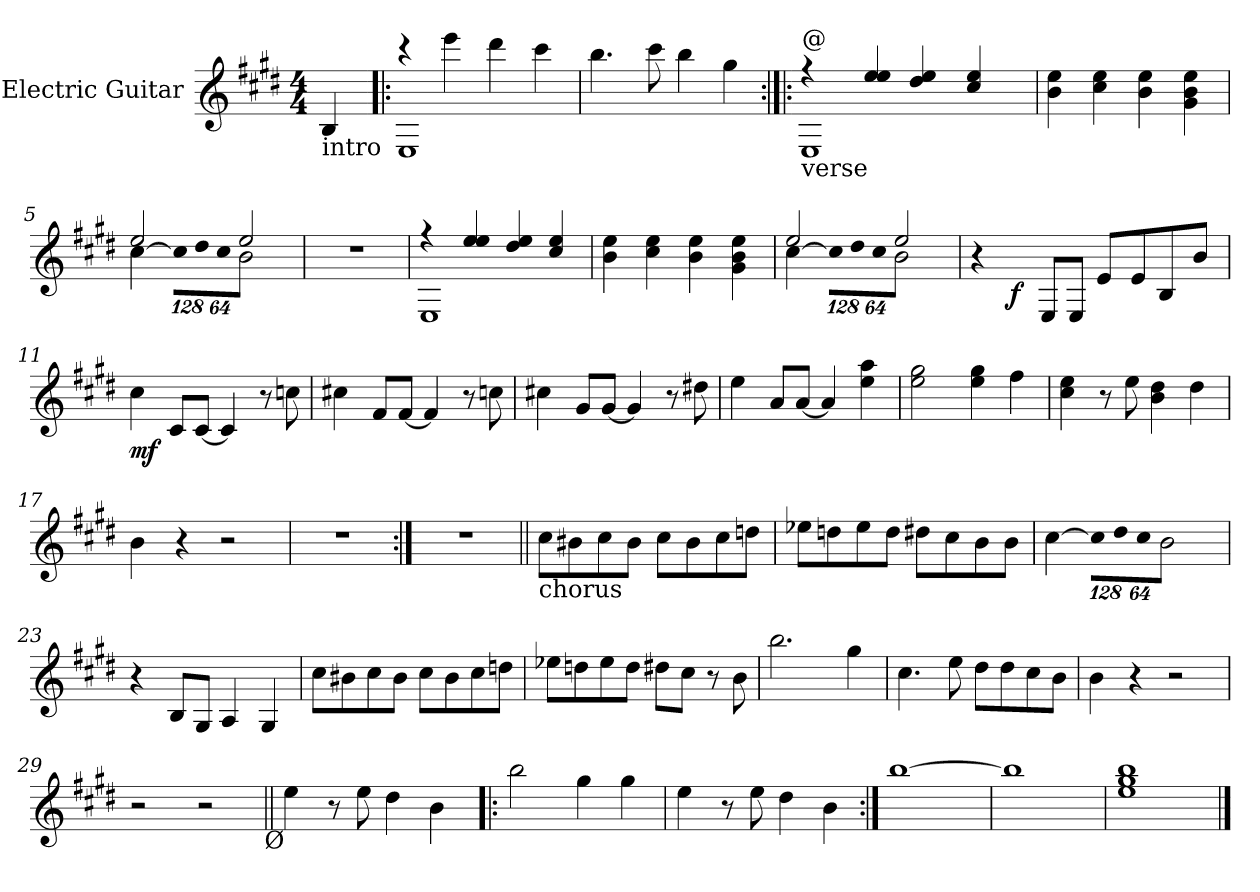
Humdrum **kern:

**kern	**dynam
*part1	*part1
*staff1	*staff1
*I"Electric Guitar	*
*I'E. Gtr.	*
!!LO:PB:g=z
*clefG2	*
*ITrd7c12	*
*k[f#c#g#d#]	*
*E:	*
*M4/4	*
*MM135	*
=	=
!LO:TX:b:t=intro	!
4BBi/	.
=1!|:	=1!|:
*^	*
4r	1EEi	.
4eei\	.	.
4dd#i\	.	.
4cc#i\	.	.
*v	*v	*
=2	=2
4.bi\	.
8cc#i\	.
4bi\	.
4g#i\	.
!!LO:LB:g=z
=3:|!|:	=3:|!|:
*^	*
!LO:TX:b:t=verse	!	!
*	*^	*
4r	1EEi	32ryy	.
.	.	64...ryy	.
!	!	!LO:TX:a:rj:t=@	!
.	.	2ryy	.
4ei/ 4ei	.	.	.
4d#i/ 4ei	.	.	.
.	.	4ryy	.
4c#i/ 4ei	.	.	.
.	.	8ryy	.
.	.	16ryy	.
.	.	512ryy	.
*v	*v	*v	*
=4	=4
4Bi\ 4ei	.
4c#i\ 4ei	.
4Bi\ 4ei	.
4G#i\ 4Bi 4ei	.
=5	=5
*^	*
[<4c#i\	2ei/	.
*Xbrackettup	*	*
!LO:N:vis=8	!	!
1024%85c#i\L]	.	.
!LO:N:vis=8	!	!
1024%85d#i\	.	.
!LO:N:vis=8	!	!
512%43c#i\J	.	.
2Bi\	2ei/	.
*v	*v	*
=6	=6
1r	.
!!LO:LB:g=z
=7	=7
*^	*
4r	1EEi	.
4ei/ 4ei	.	.
4d#i/ 4ei	.	.
4c#i/ 4ei	.	.
*v	*v	*
=8	=8
4Bi\ 4ei	.
4c#i\ 4ei	.
4Bi\ 4ei	.
4G#i\ 4Bi 4ei	.
=9	=9
*^	*
[<4c#i\	2ei/	.
!LO:N:vis=8	!	!
1024%85c#i\L]	.	.
!LO:N:vis=8	!	!
1024%85d#i\	.	.
!LO:N:vis=8	!	!
512%43c#i\J	.	.
2Bi\	2ei/	.
=10	=10	=10
4r	16ryy	.
.	32ryy	.
.	128ryy	.
.	256ryy	.
.	1024ryy	.
.	2ryy	f
8EEi/L	.	.
8EEi/J	.	.
8Ei/L	.	.
.	4ryy	.
8Ei/	.	.
8BBi/	.	.
.	8ryy	.
8Bi/J	.	.
.	64ryy	.
.	512.ryy	.
*v	*v	*
!!LO:LB:g=z
=11	=11
4c#i\	mf
8C#i/L	.
[<8C#i/J	.
4C#i/]	.
8r	.
8cni\	.
=12	=12
*^	*
4c#Xi\	2..ryy	.
8F#i/L	.	.
[<8F#i/J	.	.
4F#i/]	.	.
8r	.	.
8cni\	8ryy	.
*v	*v	*
=13	=13
4c#Xi\	.
8G#i/L	.
[<8G#i/J	.
4G#i/]	.
8r	.
8d#Xi\	.
=14	=14
4ei\	.
8Ai/L	.
[<8Ai/J	.
4Ai/]	.
4ei\ 4ai	.
!!LO:LB:g=z
=15	=15
2ei\ 2g#i	.
4ei\ 4g#i	.
4f#i\	.
=16	=16
4c#i\ 4ei	.
8r	.
8ei\	.
4Bi\ 4d#i	.
4d#i\	.
=17	=17
4Bi\	.
4r	.
2r	.
=18	=18
1r	.
=19:|!	=19:|!
1r	.
!!LO:LB:g=z
=20||	=20||
!LO:TX:b:t=chorus	!
8c#i\L	.
8B#Xi\	.
8c#i\	.
8B#i\J	.
8c#i\L	.
8B#i\	.
8c#i\	.
8dni\J	.
=21	=21
8e-Xi\L	.
8dni\	.
8e-i\	.
8di\J	.
8d#Xi\L	.
8c#i\	.
8Bi\	.
8Bi\J	.
=22	=22
[>4c#i\	.
!LO:N:vis=8	!
1024%85c#i\L]	.
!LO:N:vis=8	!
1024%85d#i\	.
!LO:N:vis=8	!
512%43c#i\J	.
2Bi\	.
=23	=23
4r	.
8BBi/L	.
8GG#i/J	.
4AAi/	.
4GG#i/	.
!!LO:LB:g=z
=24	=24
8c#i\L	.
8B#Xi\	.
8c#i\	.
8B#i\J	.
8c#i\L	.
8B#i\	.
8c#i\	.
8dni\J	.
=25	=25
8e-Xi\L	.
8dni\	.
8e-i\	.
8di\J	.
8d#Xi\L	.
8c#i\J	.
8r	.
8Bi\	.
=26	=26
2.bi\	.
4g#i\	.
=27	=27
4.c#i\	.
8ei\	.
8d#i\L	.
8d#i\	.
8c#i\	.
8Bi\J	.
!!LO:LB:g=z
=28	=28
4Bi\	.
4r	.
2r	.
=29	=29
2r	.
2r	.
!!LO:LB:g=z
=30||	=30||
!LO:TX:b:rj:t=Ø	!
4ei\	.
8r	.
8ei\	.
4d#i\	.
4Bi\	.
=31!|:	=31!|:
2bi\	.
4g#i\	.
4g#i\	.
=32	=32
4ei\	.
8r	.
8ei\	.
4d#i\	.
4Bi\	.
!!LO:LB:g=z
=33:|!	=33:|!
[>1bi	.
=34	=34
1bi]	.
=35	=35
1ei 1g#i 1bi	.
==	==
*-	*-
